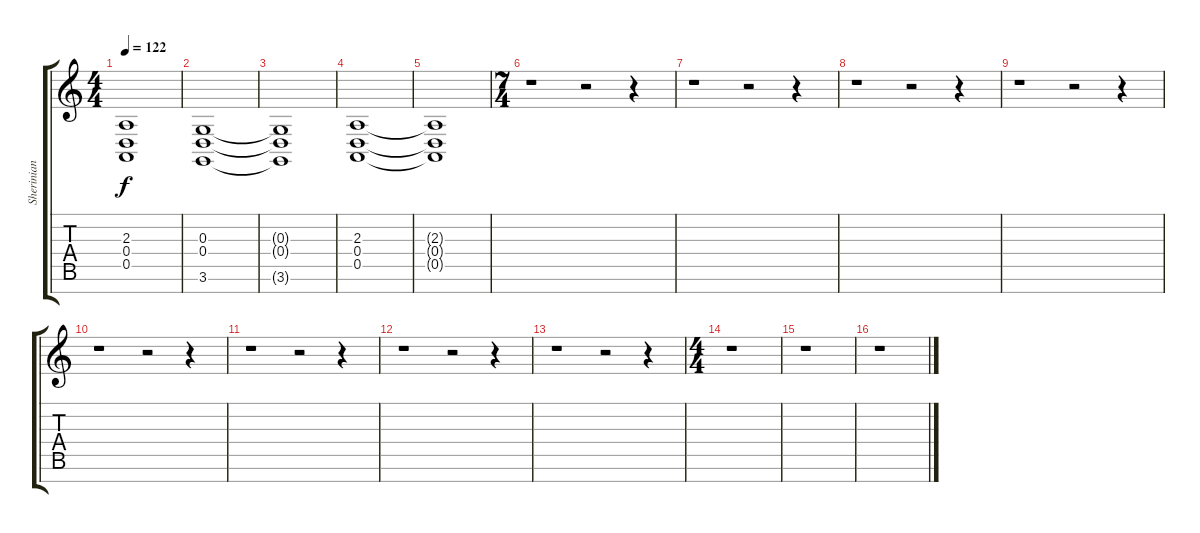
\track ("Sherinian Polysynth" "Sherinian ") {instrument pad3polysynth}
\staff {score tabs}
\tuning (E4 B3 G3 D3 A2 E2 B1) {hide}
\ts (4 4)
\tempo 122
\clef g2
\ks c
(2.3{t} 0.4{t} 0.5{t}).1{dy f} |
(0.3 0.4 3.6).1 |
(0.3{t} 0.4{t} 3.6{t}).1 |
(2.3 0.4 0.5).1 |
(2.3{t} 0.4{t} 0.5{t}).1 |
\ts (7 4)
r.1 r.2 r.4 |
r.1 r.2 r.4 |
r.1 r.2 r.4 |
r.1 r.2 r.4 |
r.1 r.2 r.4 |
r.1 r.2 r.4 |
r.1 r.2 r.4 |
r.1 r.2 r.4 |
\ts (4 4)
r.1 |
r.1 |
r.1
